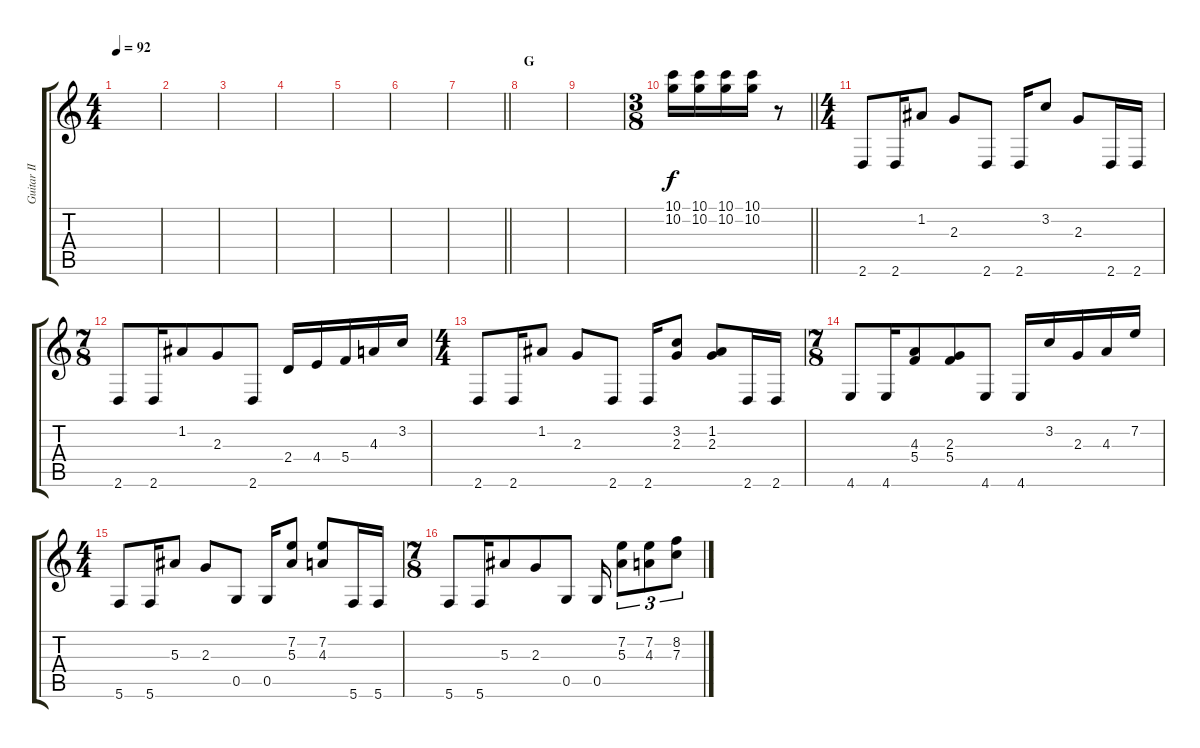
\track ("Guitar II" "Guitar II") {instrument overdrivenguitar}
\staff {score tabs}
\tuning (D4 A3 F3 C3 G2 C2) {hide}
\ts (4 4)
\tempo 92
\clef g2
\ks c
|
|
|
|
|
|
\barLineRight lightlight
|
\section ("" "G")
|
|
\ts (3 8)
\barLineRight lightlight
(10.1 10.2).16 (10.1 10.2).16 (10.1 10.2).16 (10.1 10.2).16 r.8 |
\ts (4 4)
2.6.8 2.6.16 1.2.8 2.3.8 2.6.8 2.6.16 3.2.8 2.3.8 2.6.16 2.6.16 |
\ts (7 8)
2.6.8 2.6.16 1.2.8 2.3.8 2.6.8 2.4.16 4.4.16 5.4.16 4.3.16 3.2.16 |
\ts (4 4)
2.6.8 2.6.16 1.2.8 2.3.8 2.6.8 2.6.16 (3.2 2.3).8 (1.2 2.3).8 2.6.16 2.6.16 |
\ts (7 8)
4.6.8 4.6.16 (4.3 5.4).8 (2.3 5.4).8 4.6.8 4.6.16 3.2.16 2.3.16 4.3.16 7.2.16 |
\ts (4 4)
5.6.8 5.6.16 5.3.8 2.3.8 0.5.8 0.5.16 (7.2 5.3).8 (7.2 4.3).8 5.6.16 5.6.16 |
\ts (7 8)
5.6.8 5.6.16 5.3.8 2.3.8 0.5.8 0.5.16 (7.2 5.3).8{tu (3 2)} (7.2 4.3).8{tu (3 2)} (8.2 7.3).8{tu (3 2)}
